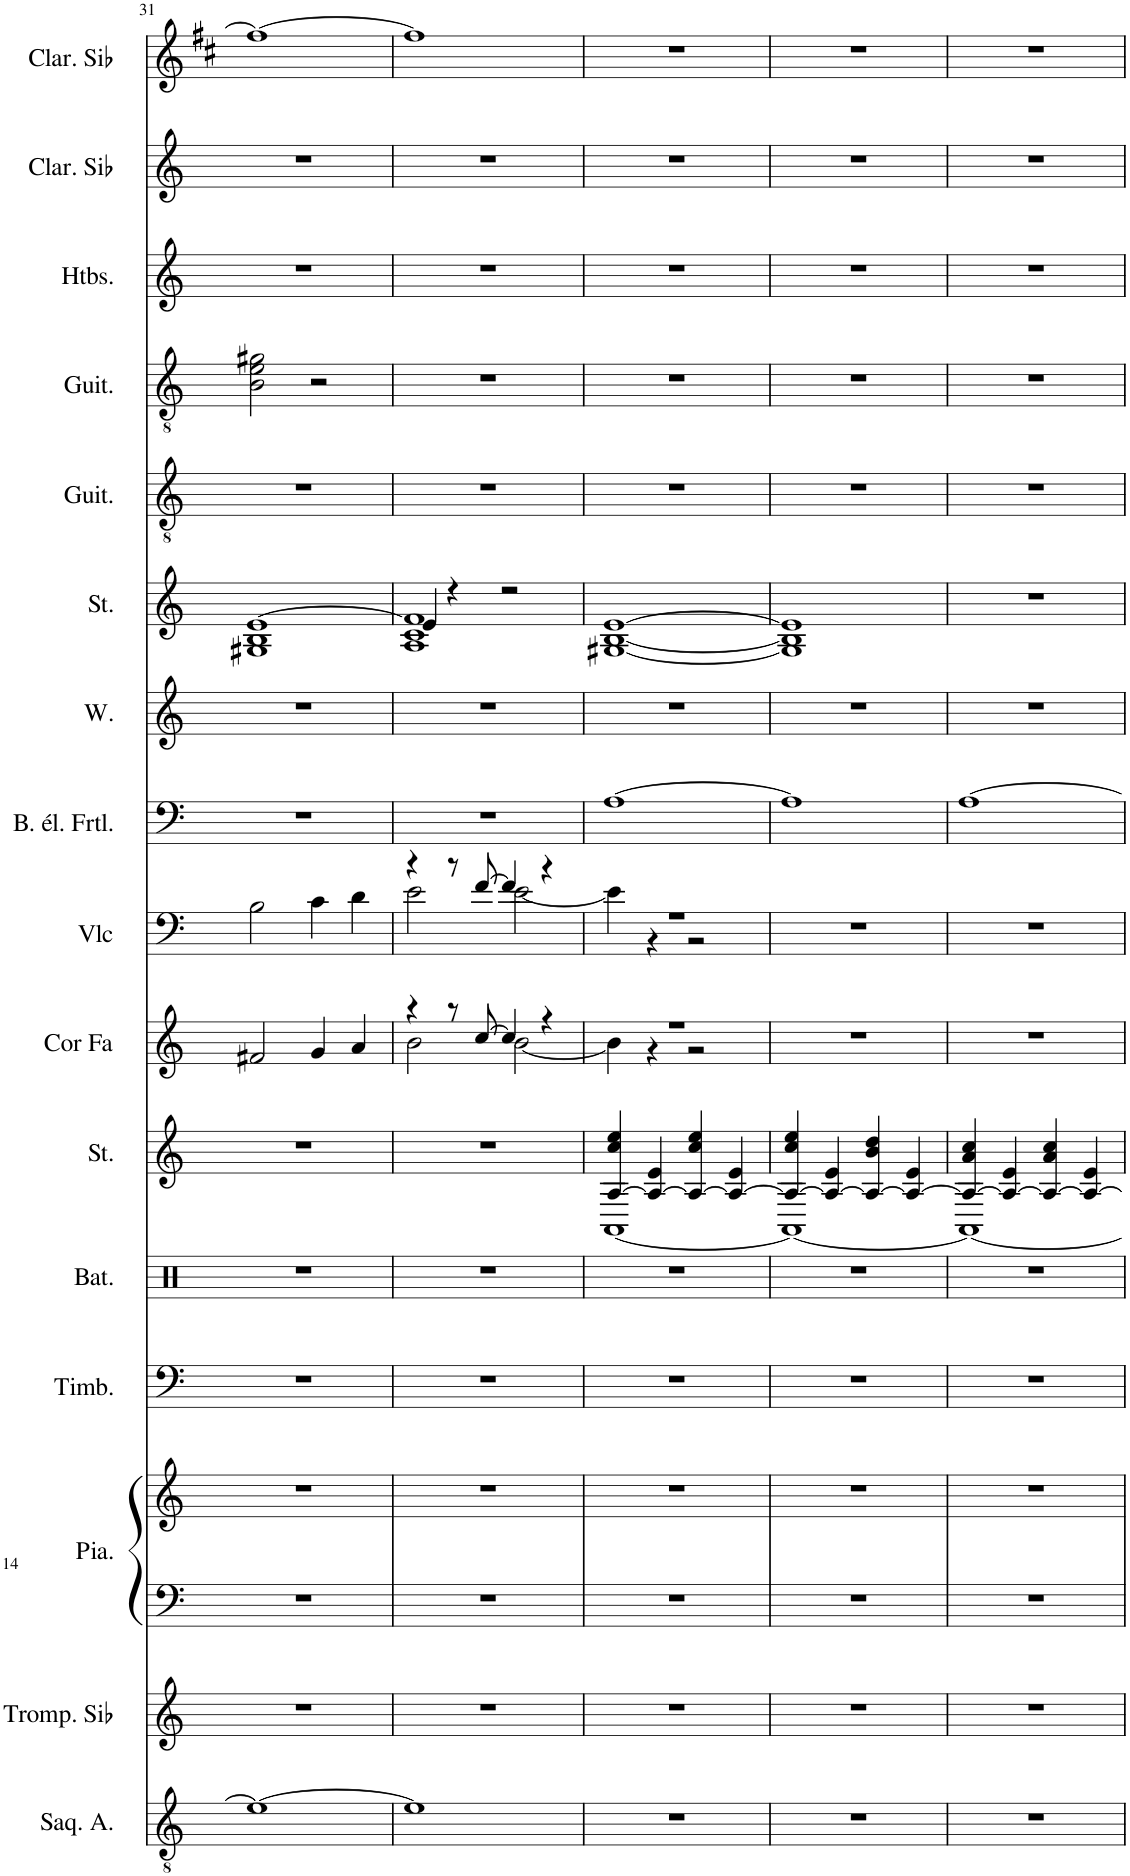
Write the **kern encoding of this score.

**kern	**kern	**kern	**kern	**kern	**kern	**kern	**kern	**kern	**kern	**kern	**kern	**kern	**kern	**kern	**kern	**kern
*part16	*part15	*part14	*part14	*part13	*part12	*part11	*part10	*part9	*part8	*part7	*part6	*part5	*part4	*part3	*part2	*part1
*staff17	*staff16	*staff15	*staff14	*staff13	*staff12	*staff11	*staff10	*staff9	*staff8	*staff7	*staff6	*staff5	*staff4	*staff3	*staff2	*staff1
*I"Saqueboute Alto, Trombone	*I"Trompette en Sib, Trumpet	*I"Piano, Acoustic Grand Piano	*	*I"Timbales, Timpani Ensemble	*I"Batterie	*I"Cordes, String Ensemble 2	*I"Cor en Fa, French Horn	*I"Violoncelle, Cello	*I"Basse électrique fretless, Fretless Bass	*I"Femmes, Choir Aahs	*I"Cordes, String Ensemble 2	*I"Guitare classique, Acoustic Guitar (nylon)	*I"Guitare classique, Acoustic Guitar (nylon)	*I"Hautbois, Oboe	*I"Clarinette en Sib, Clarinet Pipe	*I"Clarinette en Sib
*I'Saq. A.	*I'Tromp. Sib	*I'Pia.	*	*I'Timb.	*I'Bat.	*I'St.	*I'Cor Fa	*I'Vlc	*I'B. él. Frtl.	*	*I'St.	*I'Guit.	*I'Guit.	*I'Htbs.	*I'Clar. Sib	*I'Clar. Sib
!!LO:PB:g=z
*clefGv2	*clefG2	*clefF4	*clefG2	*clefF4	*clefX	*clefG2	*clefG2	*clefF4	*clefF4	*clefG2	*clefG2	*clefGv2	*clefGv2	*clefG2	*clefG2	*clefG2
*	*Trd1c2	*	*	*	*	*	*Trd4c7	*	*Trd7c12	*	*	*	*	*	*Trd1c2	*Trd1c2
*k[]	*k[]	*k[]	*k[]	*k[]	*k[]	*k[]	*k[]	*k[]	*k[]	*k[]	*k[]	*k[]	*k[]	*k[]	*k[]	*k[f#c#]
*M4/4	*M4/4	*M4/4	*M4/4	*M4/4	*M4/4	*M4/4	*M4/4	*M4/4	*M4/4	*M4/4	*M4/4	*M4/4	*M4/4	*M4/4	*M4/4	*M4/4
=31	=31	=31	=31	=31	=31	=31	=31	=31	=31	=31	=31	=31	=31	=31	=31	=31
*	*	*	*	*	*	*	*	*	*	*	*^	*	*	*	*	*
1e_	1r	1r	1r	1r	1r	1r	2f#X/	2B\	1r	1r	[1e	1G#X 1B	1r	2B\ 2e\ 2g#X\	1r	1r	1ff#_
.	.	.	.	.	.	.	4g/	4c\	.	.	.	.	.	2r	.	.	.
.	.	.	.	.	.	.	4a/	4d\	.	.	.	.	.	.	.	.	.
=32	=32	=32	=32	=32	=32	=32	=32	=32	=32	=32	=32	=32	=32	=32	=32	=32	=32
*	*	*	*	*	*	*	*^	*^	*	*	*	*	*	*	*	*	*
1e]	1r	1r	1r	1r	1r	1r	4r	2b\	4r	2e\	1r	1r	4e/]	1A 1c 1f	1r	1r	1r	1r	1ff#]
.	.	.	.	.	.	.	8r	.	8r	.	.	.	4r	.	.	.	.	.	.
.	.	.	.	.	.	.	[8cc/	.	[8f/	.	.	.	.	.	.	.	.	.	.
.	.	.	.	.	.	.	4cc/]	[2b\	4f/]	[2e\	.	.	2r	.	.	.	.	.	.
.	.	.	.	.	.	.	4r	.	4r	.	.	.	.	.	.	.	.	.	.
*	*	*	*	*	*	*	*	*	*	*	*	*	*v	*v	*	*	*	*	*
=33	=33	=33	=33	=33	=33	=33	=33	=33	=33	=33	=33	=33	=33	=33	=33	=33	=33	=33
*	*	*	*	*	*	*^	*	*	*	*	*	*	*	*	*	*	*	*
1r	1r	1r	1r	1r	1r	[4A/ 4cc/ 4ee/	[1AA	1r	4b\]	1r	4e\]	[1A	1r	[1G#X [1B [1e	1r	1r	1r	1r	1r
.	.	.	.	.	.	4A/_ 4e/	.	.	4r	.	4r	.	.	.	.	.	.	.	.
.	.	.	.	.	.	4A/_ 4cc/ 4ee/	.	.	2r	.	2r	.	.	.	.	.	.	.	.
.	.	.	.	.	.	4A/_ 4e/	.	.	.	.	.	.	.	.	.	.	.	.	.
*	*	*	*	*	*	*	*	*v	*v	*	*	*	*	*	*	*	*	*	*
*	*	*	*	*	*	*	*	*	*v	*v	*	*	*	*	*	*	*	*
=34	=34	=34	=34	=34	=34	=34	=34	=34	=34	=34	=34	=34	=34	=34	=34	=34	=34
1r	1r	1r	1r	1r	1r	4A/_ 4cc/ 4ee/	1AA_	1r	1r	1A]	1r	1G#] 1B] 1e]	1r	1r	1r	1r	1r
.	.	.	.	.	.	4A/_ 4e/	.	.	.	.	.	.	.	.	.	.	.
.	.	.	.	.	.	4A/_ 4b/ 4dd/	.	.	.	.	.	.	.	.	.	.	.
.	.	.	.	.	.	4A/_ 4e/	.	.	.	.	.	.	.	.	.	.	.
=35	=35	=35	=35	=35	=35	=35	=35	=35	=35	=35	=35	=35	=35	=35	=35	=35	=35
1r	1r	1r	1r	1r	1r	4A/_ 4a/ 4cc/	1AA_	1r	1r	[1A	1r	1r	1r	1r	1r	1r	1r
.	.	.	.	.	.	4A/_ 4e/	.	.	.	.	.	.	.	.	.	.	.
.	.	.	.	.	.	4A/_ 4a/ 4cc/	.	.	.	.	.	.	.	.	.	.	.
.	.	.	.	.	.	4A/_ 4e/	.	.	.	.	.	.	.	.	.	.	.
*	*	*	*	*	*	*v	*v	*	*	*	*	*	*	*	*	*	*
=	=	=	=	=	=	=	=	=	=	=	=	=	=	=	=	=
*-	*-	*-	*-	*-	*-	*-	*-	*-	*-	*-	*-	*-	*-	*-	*-	*-
